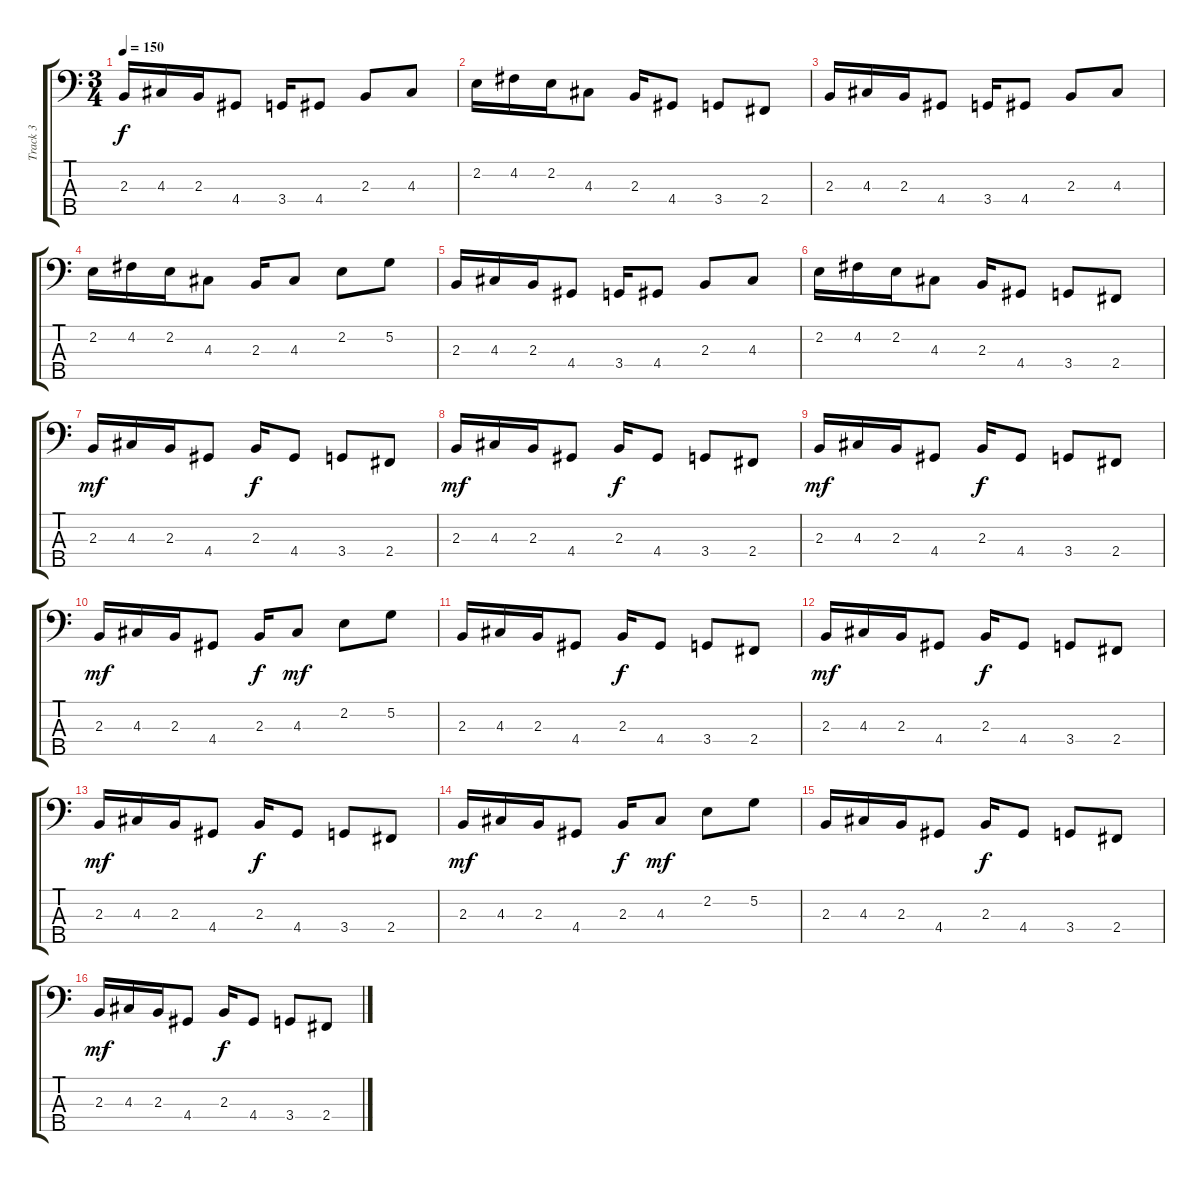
\track ("Track 3" "Track 3") {instrument electricbassfinger}
\staff {score tabs}
\tuning (G2 D2 A1 E1 B0) {hide}
\ts (3 4)
\tempo 150
\clef f4
\ks c
2.3.16{dy f} 4.3.16 2.3.16 4.4.8 3.4.16 4.4.8 2.3.8 4.3.8 |
2.2.16 4.2.16 2.2.16 4.3.8 2.3.16 4.4.8 3.4.8 2.4.8 |
2.3.16 4.3.16 2.3.16 4.4.8 3.4.16 4.4.8 2.3.8 4.3.8 |
2.2.16 4.2.16 2.2.16 4.3.8 2.3.16 4.3.8 2.2.8 5.2.8 |
2.3.16 4.3.16 2.3.16 4.4.8 3.4.16 4.4.8 2.3.8 4.3.8 |
2.2.16 4.2.16 2.2.16 4.3.8 2.3.16 4.4.8 3.4.8 2.4.8 |
2.3.16{dy mf} 4.3.16 2.3.16 4.4.8 2.3.16{dy f} 4.4.8 3.4.8 2.4.8 |
2.3.16{dy mf} 4.3.16 2.3.16 4.4.8 2.3.16{dy f} 4.4.8 3.4.8 2.4.8 |
2.3.16{dy mf} 4.3.16 2.3.16 4.4.8 2.3.16{dy f} 4.4.8 3.4.8 2.4.8 |
2.3.16{dy mf} 4.3.16 2.3.16 4.4.8 2.3.16{dy f} 4.3.8{dy mf} 2.2.8 5.2.8 |
2.3.16 4.3.16 2.3.16 4.4.8 2.3.16{dy f} 4.4.8 3.4.8 2.4.8 |
2.3.16{dy mf} 4.3.16 2.3.16 4.4.8 2.3.16{dy f} 4.4.8 3.4.8 2.4.8 |
2.3.16{dy mf} 4.3.16 2.3.16 4.4.8 2.3.16{dy f} 4.4.8 3.4.8 2.4.8 |
2.3.16{dy mf} 4.3.16 2.3.16 4.4.8 2.3.16{dy f} 4.3.8{dy mf} 2.2.8 5.2.8 |
2.3.16 4.3.16 2.3.16 4.4.8 2.3.16{dy f} 4.4.8 3.4.8 2.4.8 |
2.3.16{dy mf} 4.3.16 2.3.16 4.4.8 2.3.16{dy f} 4.4.8 3.4.8 2.4.8
